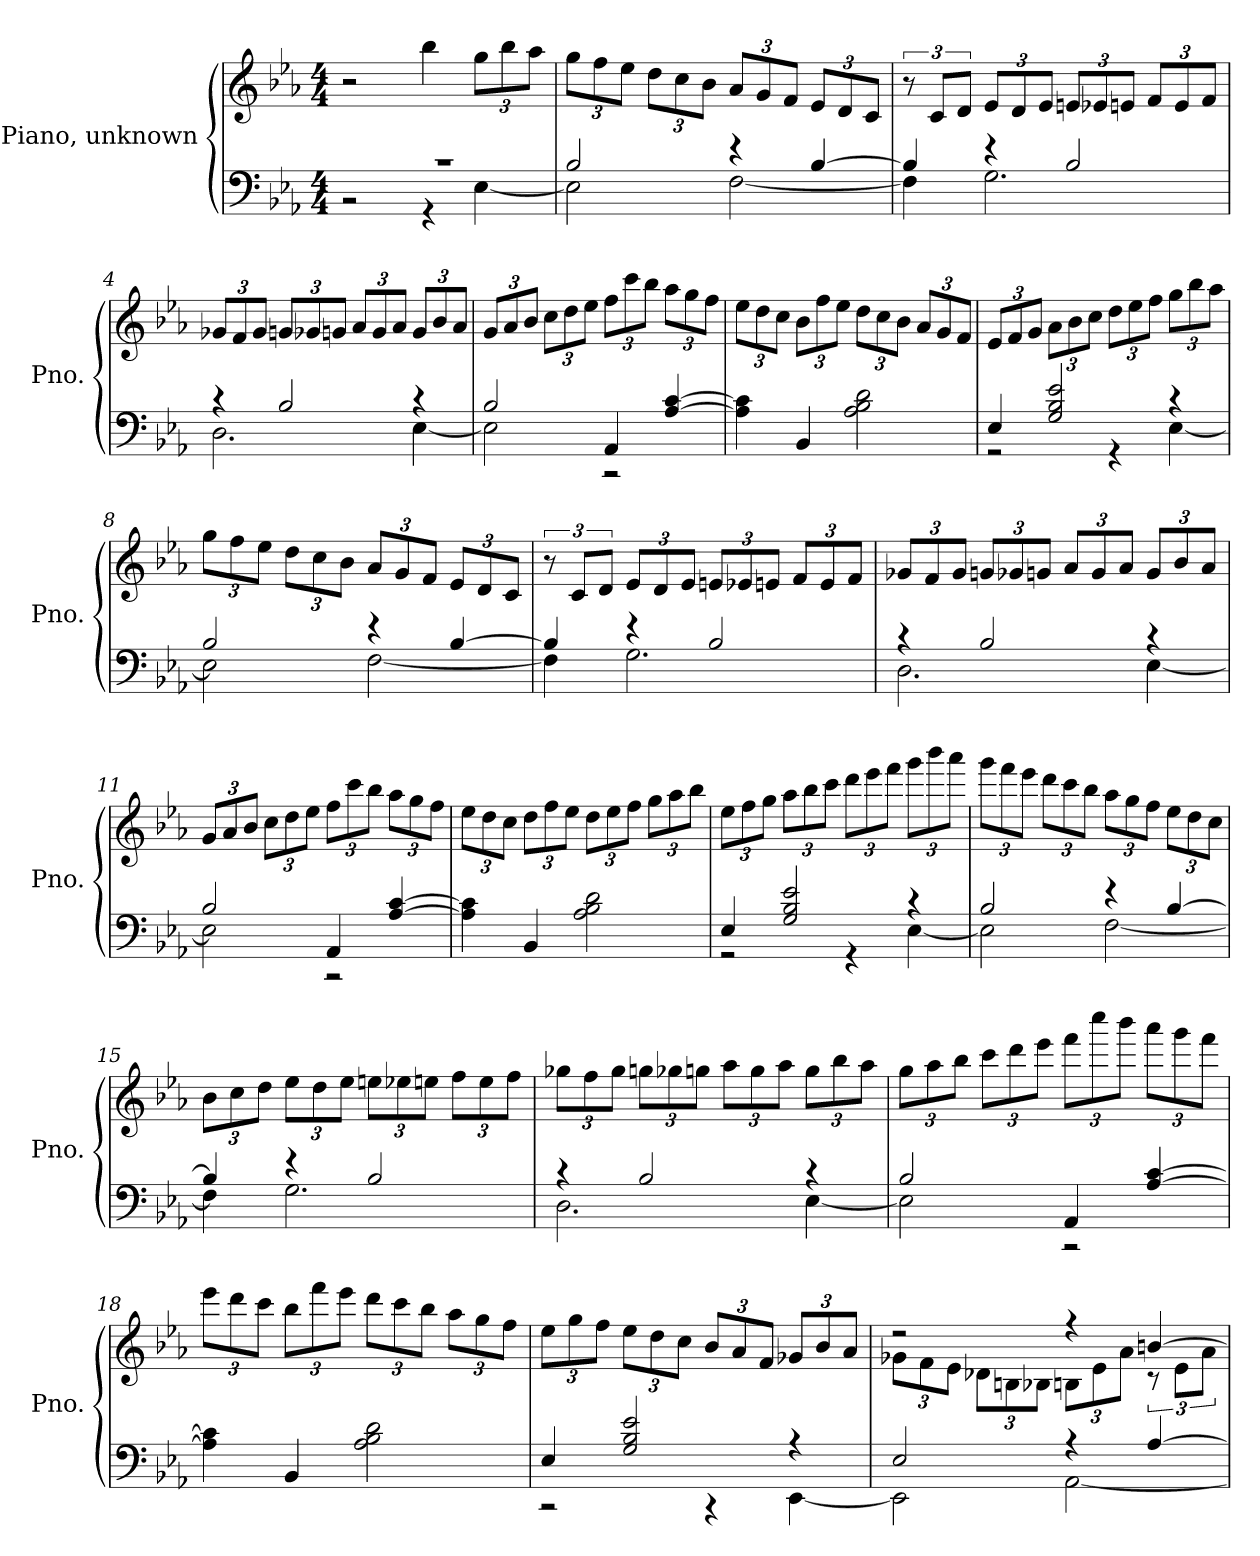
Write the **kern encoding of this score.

**kern	**kern
*part1	*part1
*staff2	*staff1
*I"Piano, unknown	*
*I'Pno.	*
*clefF4	*clefG2
*k[b-e-a-]	*k[b-e-a-]
*M4/4	*M4/4
*MM120	*MM120
=1	=1
*^	*
1r	2r	2r
.	4r	4bb-\
*	*	*Xbrackettup
.	[4E-\	12gg\L
.	.	12bb-\
.	.	12aa-\J
=2	=2	=2
2B-/	2E-\]	12gg\L
.	.	12ff\
.	.	12ee-\J
.	.	12dd\L
.	.	12cc\
.	.	12b-\J
4r	[2F\	12a-/L
.	.	12g/
.	.	12f/J
[4B-/	.	12e-/L
.	.	12d/
.	.	12c/J
=3	=3	=3
*	*	*brackettup
4B-/]	4F\]	12r
.	.	12c/L
.	.	12d/J
*	*	*Xbrackettup
4r	2.G\	12e-/L
.	.	12d/
.	.	12e-/J
2B-/	.	12en/L
.	.	12e-X/
.	.	12en/J
.	.	12f/L
.	.	12e/
.	.	12f/J
!!LO:LB:g=z
=4	=4	=4
4r	2.D\	12g-X/L
.	.	12f/
.	.	12g-/J
2B-/	.	12gn/L
.	.	12g-X/
.	.	12gn/J
.	.	12a-/L
.	.	12g/
.	.	12a-/J
4r	[4E-\	12g/L
.	.	12b-/
.	.	12a-/J
=5	=5	=5
2B-/	2E-\]	12g/L
.	.	12a-/
.	.	12b-/J
.	.	12cc\L
.	.	12dd\
.	.	12ee-\J
4AA-/	2r	12ff\L
.	.	12ccc\
.	.	12bb-\J
[4A-/ [4c/	.	12aa-\L
.	.	12gg\
.	.	12ff\J
*v	*v	*
=6	=6
4A-\] 4c\]	12ee-\L
.	12dd\
.	12cc\J
4BB-/	12b-\L
.	12ff\
.	12ee-\J
2A-\ 2B-\ 2d\	12dd\L
.	12cc\
.	12b-\J
.	12a-/L
.	12g/
.	12f/J
!!LO:LB:g=z
=7	=7
*^	*
4E-/	2r	12e-/L
.	.	12f/
.	.	12g/J
2G/ 2B-/ 2e-/	.	12a-\L
.	.	12b-\
.	.	12cc\J
.	4r	12dd\L
.	.	12ee-\
.	.	12ff\J
4r	[4E-\	12gg\L
.	.	12bb-\
.	.	12aa-\J
=8	=8	=8
2B-/	2E-\]	12gg\L
.	.	12ff\
.	.	12ee-\J
.	.	12dd\L
.	.	12cc\
.	.	12b-\J
4r	[2F\	12a-/L
.	.	12g/
.	.	12f/J
[4B-/	.	12e-/L
.	.	12d/
.	.	12c/J
=9	=9	=9
*	*	*brackettup
4B-/]	4F\]	12r
.	.	12c/L
.	.	12d/J
*	*	*Xbrackettup
4r	2.G\	12e-/L
.	.	12d/
.	.	12e-/J
2B-/	.	12en/L
.	.	12e-X/
.	.	12en/J
.	.	12f/L
.	.	12e/
.	.	12f/J
!!LO:LB:g=z
=10	=10	=10
4r	2.D\	12g-X/L
.	.	12f/
.	.	12g-/J
2B-/	.	12gn/L
.	.	12g-X/
.	.	12gn/J
.	.	12a-/L
.	.	12g/
.	.	12a-/J
4r	[4E-\	12g/L
.	.	12b-/
.	.	12a-/J
=11	=11	=11
2B-/	2E-\]	12g/L
.	.	12a-/
.	.	12b-/J
.	.	12cc\L
.	.	12dd\
.	.	12ee-\J
4AA-/	2r	12ff\L
.	.	12ccc\
.	.	12bb-\J
[4A-/ [4c/	.	12aa-\L
.	.	12gg\
.	.	12ff\J
*v	*v	*
=12	=12
4A-\] 4c\]	12ee-\L
.	12dd\
.	12cc\J
4BB-/	12dd\L
.	12ff\
.	12ee-\J
2A-\ 2B-\ 2d\	12dd\L
.	12ee-\
.	12ff\J
.	12gg\L
.	12aa-\
.	12bb-\J
!!LO:LB:g=z
=13	=13
*^	*
4E-/	2r	12ee-\L
.	.	12ff\
.	.	12gg\J
2G/ 2B-/ 2e-/	.	12aa-\L
.	.	12bb-\
.	.	12ccc\J
.	4r	12ddd\L
.	.	12eee-\
.	.	12fff\J
4r	[4E-\	12ggg\L
.	.	12bbb-\
.	.	12aaa-\J
=14	=14	=14
2B-/	2E-\]	12ggg\L
.	.	12fff\
.	.	12eee-\J
.	.	12ddd\L
.	.	12ccc\
.	.	12bb-\J
4r	[2F\	12aa-\L
.	.	12gg\
.	.	12ff\J
[4B-/	.	12ee-\L
.	.	12dd\
.	.	12cc\J
=15	=15	=15
4B-/]	4F\]	12b-\L
.	.	12cc\
.	.	12dd\J
4r	2.G\	12ee-\L
.	.	12dd\
.	.	12ee-\J
2B-/	.	12een\L
.	.	12ee-X\
.	.	12een\J
.	.	12ff\L
.	.	12ee\
.	.	12ff\J
!!LO:LB:g=z
=16	=16	=16
4r	2.D\	12gg-X\L
.	.	12ff\
.	.	12gg-\J
2B-/	.	12ggn\L
.	.	12gg-X\
.	.	12ggn\J
.	.	12aa-\L
.	.	12gg\
.	.	12aa-\J
4r	[4E-\	12gg\L
.	.	12bb-\
.	.	12aa-\J
=17	=17	=17
2B-/	2E-\]	12gg\L
.	.	12aa-\
.	.	12bb-\J
.	.	12ccc\L
.	.	12ddd\
.	.	12eee-\J
4AA-/	2r	12fff\L
.	.	12cccc\
.	.	12bbb-\J
[4A-/ [4c/	.	12aaa-\L
.	.	12ggg\
.	.	12fff\J
*v	*v	*
!!LO:PB:g=z
=18	=18
4A-\] 4c\]	12eee-\L
.	12ddd\
.	12ccc\J
4BB-/	12bb-\L
.	12fff\
.	12eee-\J
2A-\ 2B-\ 2d\	12ddd\L
.	12ccc\
.	12bb-\J
.	12aa-\L
.	12gg\
.	12ff\J
=19	=19
*^	*
4E-/	2r	12ee-\L
.	.	12gg\
.	.	12ff\J
2G/ 2B-/ 2e-/	.	12ee-\L
.	.	12dd\
.	.	12cc\J
.	4r	12b-/L
.	.	12a-/
.	.	12f/J
4r	[4EE-\	12g-X/L
.	.	12b-/
.	.	12a-/J
=20	=20	=20
*	*	*^
2E-/	2EE-\]	2r	12g-X\L
.	.	.	12f\
.	.	.	12e-\J
.	.	.	12d-X\L
.	.	.	12Bn\
.	.	.	12B-X\J
4r	[2AA-\	4r	12Bn\L
.	.	.	12e-\
.	.	.	12a-\J
*	*	*	*brackettup
[4A-/	.	[4bn/	12r
.	.	.	12e-\L
.	.	.	12a-\J
*v	*v	*	*
*	*v	*v
=	=
*-	*-
